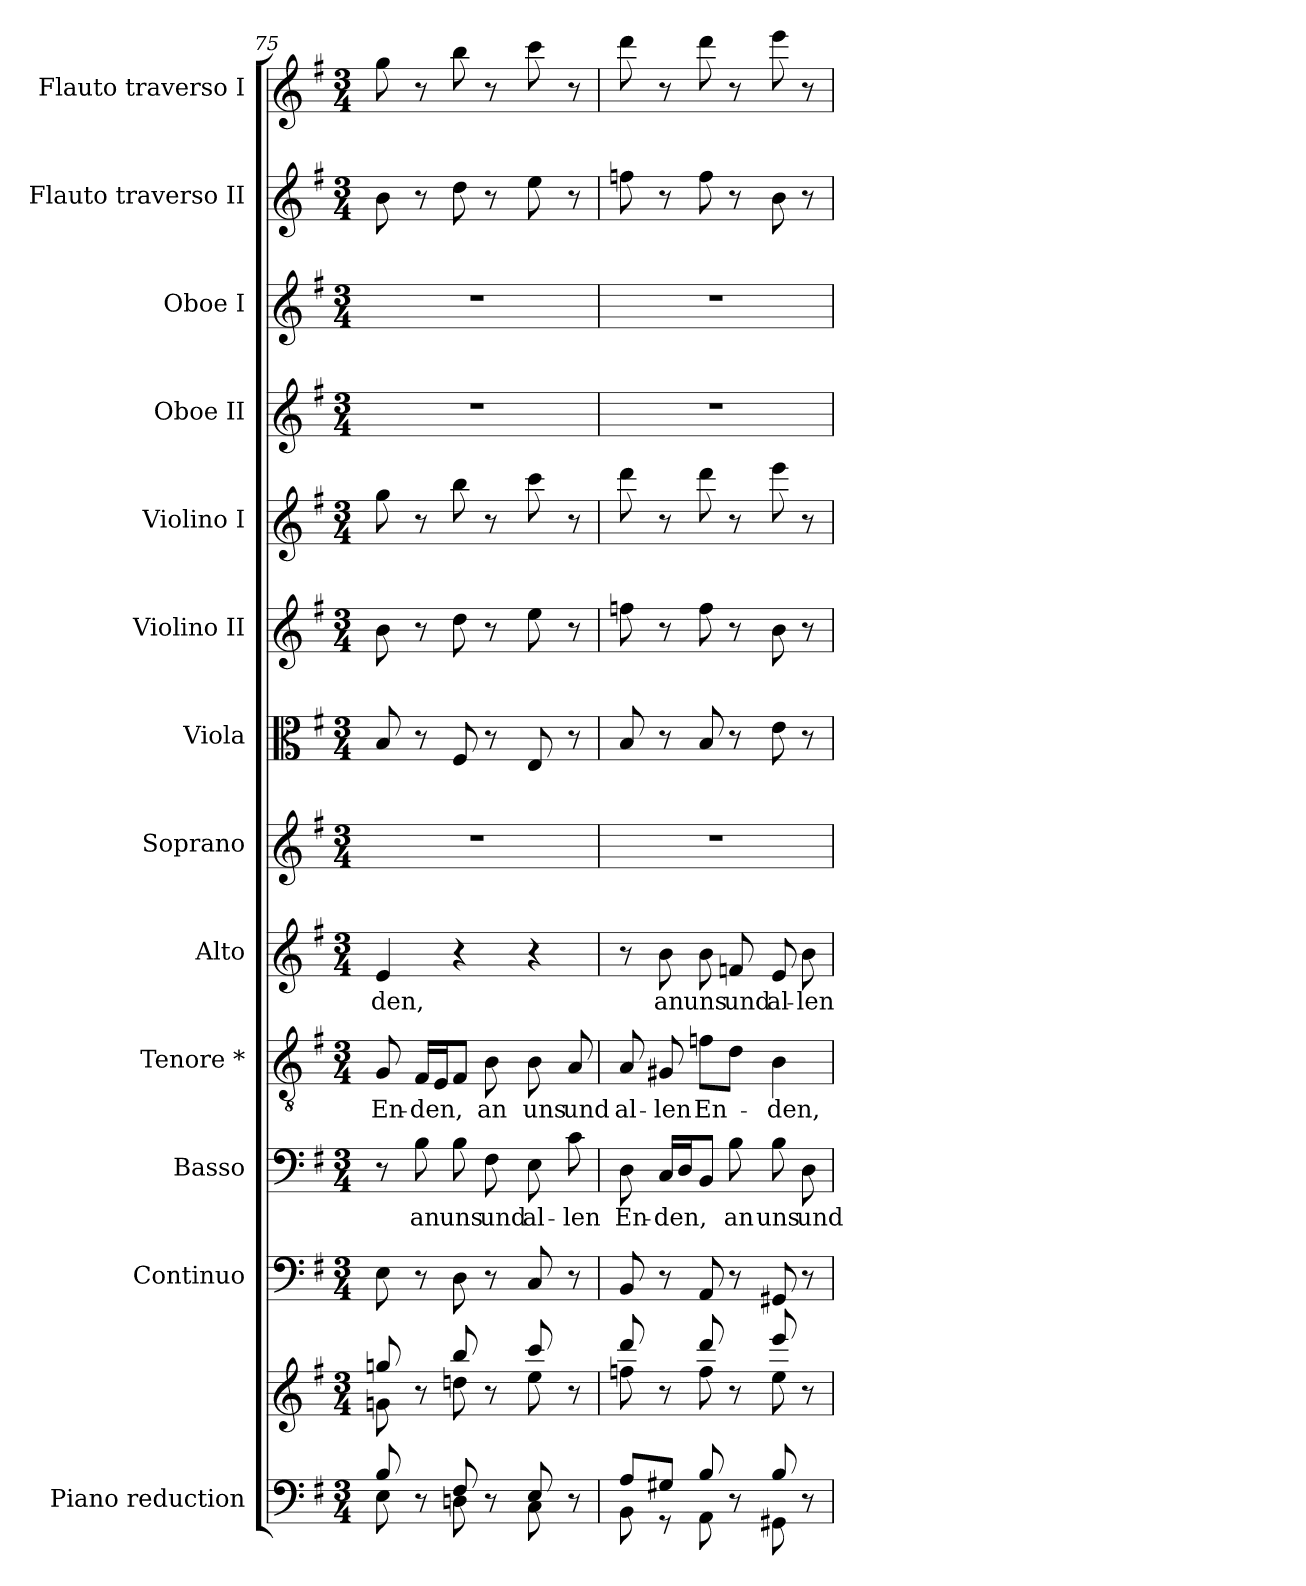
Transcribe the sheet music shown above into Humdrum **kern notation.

**kern	**kern	**kern	**kern	**text	**kern	**text	**kern	**text	**kern	**kern	**kern	**kern	**kern	**kern	**kern	**kern
*part13	*part13	*part12	*part11	*part11	*part10	*part10	*part9	*part9	*part8	*part7	*part6	*part5	*part4	*part3	*part2	*part1
*staff14	*staff13	*staff12	*staff11	*staff11	*staff10	*staff10	*staff9	*staff9	*staff8	*staff7	*staff6	*staff5	*staff4	*staff3	*staff2	*staff1
*I"Piano reduction	*	*I"Continuo	*I"Basso	*	*I"Tenore *	*	*I"Alto	*	*I"Soprano	*I"Viola	*I"Violino II	*I"Violino I	*I"Oboe II	*I"Oboe I	*I"Flauto traverso II	*I"Flauto traverso I
*I'Pno	*	*	*	*	*	*	*	*	*	*I'Vla	*I'Vln	*I'Vln	*I'Ob	*I'Ob	*	*
*clefF4	*clefG2	*clefF4	*clefF4	*	*clefGv2	*	*clefG2	*	*clefG2	*clefC3	*clefG2	*clefG2	*clefG2	*clefG2	*clefG2	*clefG2
*k[f#]	*k[f#]	*k[f#]	*k[f#]	*	*k[f#]	*	*k[f#]	*	*k[f#]	*k[f#]	*k[f#]	*k[f#]	*k[f#]	*k[f#]	*k[f#]	*k[f#]
*M3/4	*M3/4	*M3/4	*M3/4	*	*M3/4	*	*M3/4	*	*M3/4	*M3/4	*M3/4	*M3/4	*M3/4	*M3/4	*M3/4	*M3/4
=75	=75	=75	=75	=75	=75	=75	=75	=75	=75	=75	=75	=75	=75	=75	=75	=75
*^	*^	*	*	*	*	*	*	*	*	*	*	*	*	*	*	*
!	!	!	!	!	!	!	!	!LO:LY:b	!	!LO:LY:b	!	!	!	!	!	!	!	!
8B/	8E\	8ggn/	8gn\	8E\	8r	.	8G/	En-	4e/	-den,	2.r	8B/	8b\	8gg\	2.r	2.r	8b\	8gg\
!	!	!	!	!	!	!LO:LY:b	!	!LO:LY:b	!	!	!	!	!	!	!	!	!	!
8r	8ryy	8r	8ryy	8r	8B\	an	16F#/LL	-den,	.	.	.	8r	8r	8r	.	.	8r	8r
.	.	.	.	.	.	.	16E/J	.	.	.	.	.	.	.	.	.	.	.
!	!	!	!	!	!	!LO:LY:b	!	!	!	!	!	!	!	!	!	!	!	!
8F#/	8Dn\	8bb/	8ddn\	8D\	8B\	uns	8F#/J	.	4r	.	.	8F#/	8dd\	8bb\	.	.	8dd\	8bb\
!	!	!	!	!	!	!LO:LY:b	!	!LO:LY:b	!	!	!	!	!	!	!	!	!	!
8r	8ryy	8r	8ryy	8r	8F#\	und	8B\	an	.	.	.	8r	8r	8r	.	.	8r	8r
!	!	!	!	!	!	!LO:LY:b	!	!LO:LY:b	!	!	!	!	!	!	!	!	!	!
8E/	8C\	8ccc/	8ee\	8C/	8E\	al-	8B\	uns	4r	.	.	8E/	8ee\	8ccc\	.	.	8ee\	8ccc\
!	!	!	!	!	!	!LO:LY:b	!	!LO:LY:b	!	!	!	!	!	!	!	!	!	!
8r	8ryy	8r	8ryy	8r	8c\	-len	8A/	und	.	.	.	8r	8r	8r	.	.	8r	8r
!!LO:PB:g=z
=76	=76	=76	=76	=76	=76	=76	=76	=76	=76	=76	=76	=76	=76	=76	=76	=76	=76	=76
!	!	!	!	!	!	!LO:LY:b	!	!LO:LY:b	!	!	!	!	!	!	!	!	!	!
8A/L	8BB\	8ddd/	8ffn\	8BB/	8D\	En-	8A/	al-	8r	.	2.r	8B/	8ffn\	8ddd\	2.r	2.r	8ffn\	8ddd\
!	!	!	!	!	!	!LO:LY:b	!	!LO:LY:b	!	!LO:LY:b	!	!	!	!	!	!	!	!
8G#X/J	8r	8r	8ryy	8r	16C/LL	-den,	8G#X/	-len	8b\	an	.	8r	8r	8r	.	.	8r	8r
.	.	.	.	.	16D/J	.	.	.	.	.	.	.	.	.	.	.	.	.
!	!	!	!	!	!	!	!	!LO:LY:b	!	!LO:LY:b	!	!	!	!	!	!	!	!
8B/	8AA\	8ddd/	8ff\	8AA/	8BB/J	.	8fn\L	En-	8b\	uns	.	8B/	8ff\	8ddd\	.	.	8ff\	8ddd\
!	!	!	!	!	!	!LO:LY:b	!	!	!	!LO:LY:b	!	!	!	!	!	!	!	!
8r	8ryy	8r	8ryy	8r	8B\	an	8d\J	.	8fn/	und	.	8r	8r	8r	.	.	8r	8r
!	!	!	!	!	!	!LO:LY:b	!	!LO:LY:b	!	!LO:LY:b	!	!	!	!	!	!	!	!
8B/	8GG#X\	8eee/	8ee\	8GG#X/	8B\	uns	4B\	-den,	8e/	al-	.	8e\	8b\	8eee\	.	.	8b\	8eee\
!	!	!	!	!	!	!LO:LY:b	!	!	!	!LO:LY:b	!	!	!	!	!	!	!	!
8r	8ryy	8r	8ryy	8r	8D\	und	.	.	8b\	-len	.	8r	8r	8r	.	.	8r	8r
*v	*v	*	*	*	*	*	*	*	*	*	*	*	*	*	*	*	*	*
*	*v	*v	*	*	*	*	*	*	*	*	*	*	*	*	*	*	*
=	=	=	=	=	=	=	=	=	=	=	=	=	=	=	=	=
*-	*-	*-	*-	*-	*-	*-	*-	*-	*-	*-	*-	*-	*-	*-	*-	*-
